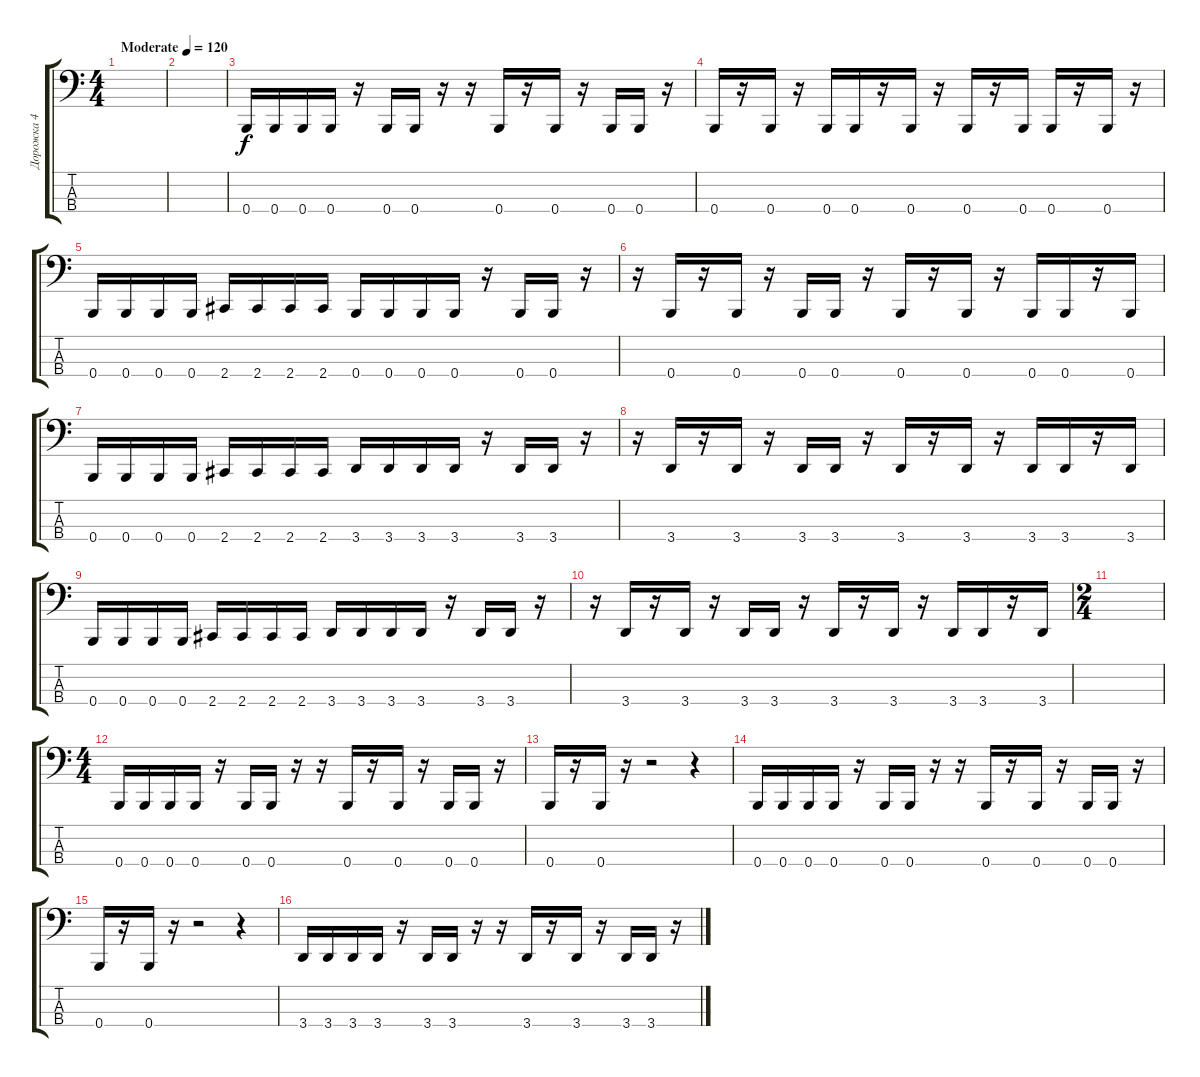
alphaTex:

\track ("Дорожка 4" "Дорожка 4") {instrument electricbassfinger}
\staff {score tabs}
\tuning (E2 B1 Gb1 B0) {hide}
\ts (4 4)
\tempo (120 "Moderate")
\clef f4
\ks c
|
|
0.4.16 0.4.16 0.4.16 0.4.16 r.16 0.4.16 0.4.16 r.16 r.16 0.4.16 r.16 0.4.16 r.16 0.4.16 0.4.16 r.16 |
0.4.16 r.16 0.4.16 r.16 0.4.16 0.4.16 r.16 0.4.16 r.16 0.4.16 r.16 0.4.16 0.4.16 r.16 0.4.16 r.16 |
0.4.16 0.4.16 0.4.16 0.4.16 2.4.16 2.4.16 2.4.16 2.4.16 0.4.16 0.4.16 0.4.16 0.4.16 r.16 0.4.16 0.4.16 r.16 |
r.16 0.4.16 r.16 0.4.16 r.16 0.4.16 0.4.16 r.16 0.4.16 r.16 0.4.16 r.16 0.4.16 0.4.16 r.16 0.4.16 |
0.4.16 0.4.16 0.4.16 0.4.16 2.4.16 2.4.16 2.4.16 2.4.16 3.4.16 3.4.16 3.4.16 3.4.16 r.16 3.4.16 3.4.16 r.16 |
r.16 3.4.16 r.16 3.4.16 r.16 3.4.16 3.4.16 r.16 3.4.16 r.16 3.4.16 r.16 3.4.16 3.4.16 r.16 3.4.16 |
0.4.16 0.4.16 0.4.16 0.4.16 2.4.16 2.4.16 2.4.16 2.4.16 3.4.16 3.4.16 3.4.16 3.4.16 r.16 3.4.16 3.4.16 r.16 |
r.16 3.4.16 r.16 3.4.16 r.16 3.4.16 3.4.16 r.16 3.4.16 r.16 3.4.16 r.16 3.4.16 3.4.16 r.16 3.4.16 |
\ts (2 4)
|
\ts (4 4)
0.4.16 0.4.16 0.4.16 0.4.16 r.16 0.4.16 0.4.16 r.16 r.16 0.4.16 r.16 0.4.16 r.16 0.4.16 0.4.16 r.16 |
0.4.16 r.16 0.4.16 r.16 r.2 r.4 |
0.4.16 0.4.16 0.4.16 0.4.16 r.16 0.4.16 0.4.16 r.16 r.16 0.4.16 r.16 0.4.16 r.16 0.4.16 0.4.16 r.16 |
0.4.16 r.16 0.4.16 r.16 r.2 r.4 |
3.4.16 3.4.16 3.4.16 3.4.16 r.16 3.4.16 3.4.16 r.16 r.16 3.4.16 r.16 3.4.16 r.16 3.4.16 3.4.16 r.16
